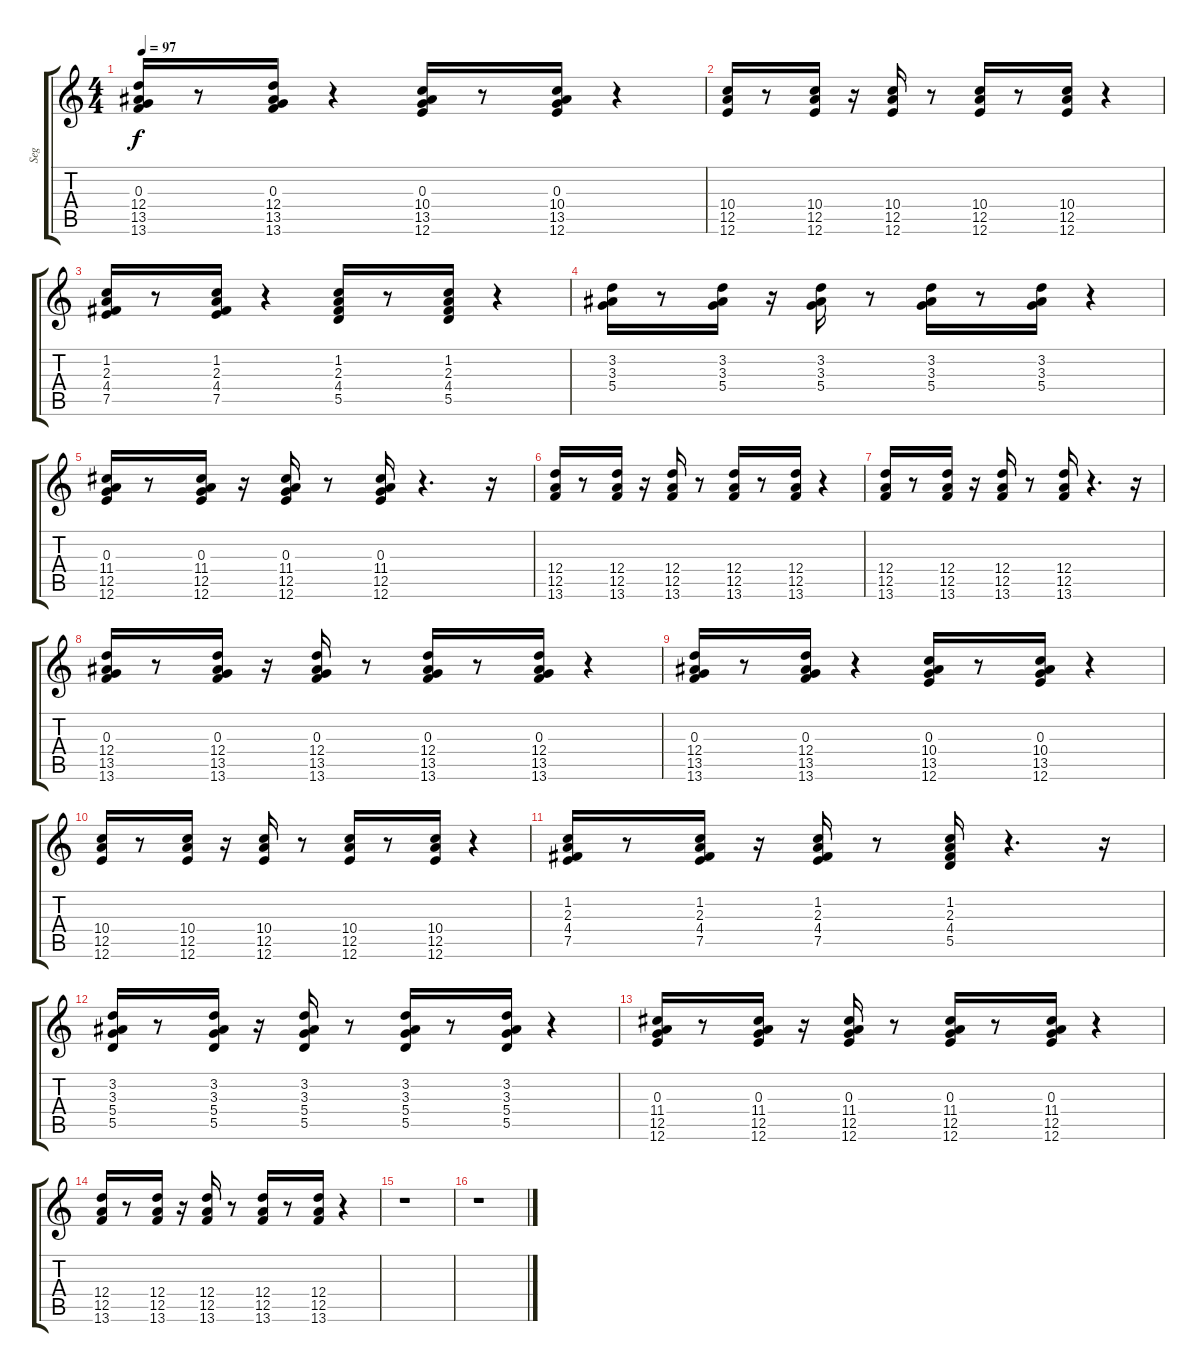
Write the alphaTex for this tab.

\track ("Seg" "Seg") {instrument synthbass1}
\staff {score tabs}
\tuning (E4 B3 G3 D3 A2 E2) {hide}
\ts (4 4)
\tempo 97
\clef g2
\ks c
(0.3 12.4 13.5 13.6).16{dy f} r.8 (0.3 12.4 13.5 13.6).16 r.4 (0.3 10.4 13.5 12.6).16 r.8 (0.3 10.4 13.5 12.6).16 r.4 |
(10.4 12.5 12.6).16 r.8 (10.4 12.5 12.6).16 r.16 (10.4 12.5 12.6).16 r.8 (10.4 12.5 12.6).16 r.8 (10.4 12.5 12.6).16 r.4 |
(1.2 2.3 4.4 7.5).16 r.8 (1.2 2.3 4.4 7.5).16 r.4 (1.2 2.3 4.4 5.5).16 r.8 (1.2 2.3 4.4 5.5).16 r.4 |
(3.2 3.3 5.4).16 r.8 (3.2 3.3 5.4).16 r.16 (3.2 3.3 5.4).16 r.8 (3.2 3.3 5.4).16 r.8 (3.2 3.3 5.4).16 r.4 |
(0.3 11.4 12.5 12.6).16 r.8 (0.3 11.4 12.5 12.6).16 r.16 (0.3 11.4 12.5 12.6).16 r.8 (0.3 11.4 12.5 12.6).16 r.4{d} r.16 |
(12.4 12.5 13.6).16 r.8 (12.4 12.5 13.6).16 r.16 (12.4 12.5 13.6).16 r.8 (12.4 12.5 13.6).16 r.8 (12.4 12.5 13.6).16 r.4 |
(12.4 12.5 13.6).16 r.8 (12.4 12.5 13.6).16 r.16 (12.4 12.5 13.6).16 r.8 (12.4 12.5 13.6).16 r.4{d} r.16 |
(0.3 12.4 13.5 13.6).16 r.8 (0.3 12.4 13.5 13.6).16 r.16 (0.3 12.4 13.5 13.6).16 r.8 (0.3 12.4 13.5 13.6).16 r.8 (0.3 12.4 13.5 13.6).16 r.4 |
(0.3 12.4 13.5 13.6).16 r.8 (0.3 12.4 13.5 13.6).16 r.4 (0.3 10.4 13.5 12.6).16 r.8 (0.3 10.4 13.5 12.6).16 r.4 |
(10.4 12.5 12.6).16 r.8 (10.4 12.5 12.6).16 r.16 (10.4 12.5 12.6).16 r.8 (10.4 12.5 12.6).16 r.8 (10.4 12.5 12.6).16 r.4 |
(1.2 2.3 4.4 7.5).16 r.8 (1.2 2.3 4.4 7.5).16 r.16 (1.2 2.3 4.4 7.5).16 r.8 (1.2 2.3 4.4 5.5).16 r.4{d} r.16 |
(3.2 3.3 5.4 5.5).16 r.8 (3.2 3.3 5.4 5.5).16 r.16 (3.2 3.3 5.4 5.5).16 r.8 (3.2 3.3 5.4 5.5).16 r.8 (3.2 3.3 5.4 5.5).16 r.4 |
(0.3 11.4 12.5 12.6).16 r.8 (0.3 11.4 12.5 12.6).16 r.16 (0.3 11.4 12.5 12.6).16 r.8 (0.3 11.4 12.5 12.6).16 r.8 (0.3 11.4 12.5 12.6).16 r.4 |
(12.4 12.5 13.6).16 r.8 (12.4 12.5 13.6).16 r.16 (12.4 12.5 13.6).16 r.8 (12.4 12.5 13.6).16 r.8 (12.4 12.5 13.6).16 r.4 |
r.1 |
r.1
